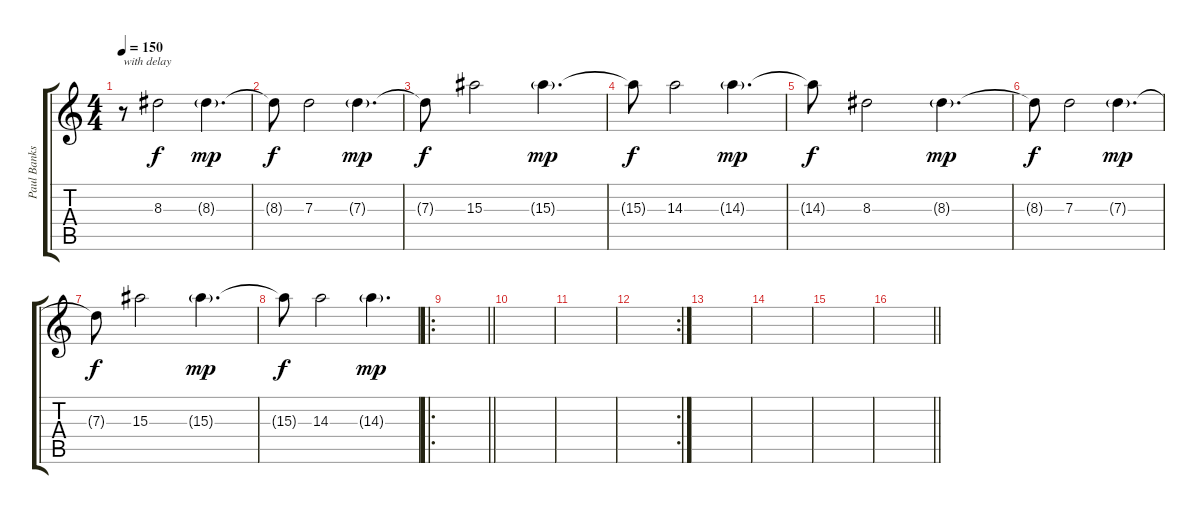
\track ("Paul Banks" "Paul Banks") {instrument electricguitarjazz}
\staff {score tabs}
\tuning (E4 B3 G3 D3 A2 E2) {hide}
\ts (4 4)
\tempo 150
\clef g2
\ks c
r.8{txt "with delay" dy f} 8.3.2 8.3{g}.4{d dy mp} |
8.3{t}.8{dy f} 7.3.2 7.3{g}.4{d dy mp} |
7.3{t}.8{dy f} 15.3.2 15.3{g}.4{d dy mp} |
15.3{t}.8{dy f} 14.3.2 14.3{g}.4{d dy mp} |
14.3{t}.8{dy f} 8.3.2 8.3{g}.4{d dy mp} |
8.3{t}.8{dy f} 7.3.2 7.3{g}.4{d dy mp} |
7.3{t}.8{dy f} 15.3.2 15.3{g}.4{d dy mp} |
15.3{t}.8{dy f} 14.3.2 14.3{g}.4{d dy mp} |
\ro
\barLineRight lightlight
|
\section ("" "")
|
|
\rc 2
|
|
|
|
\barLineRight lightlight
